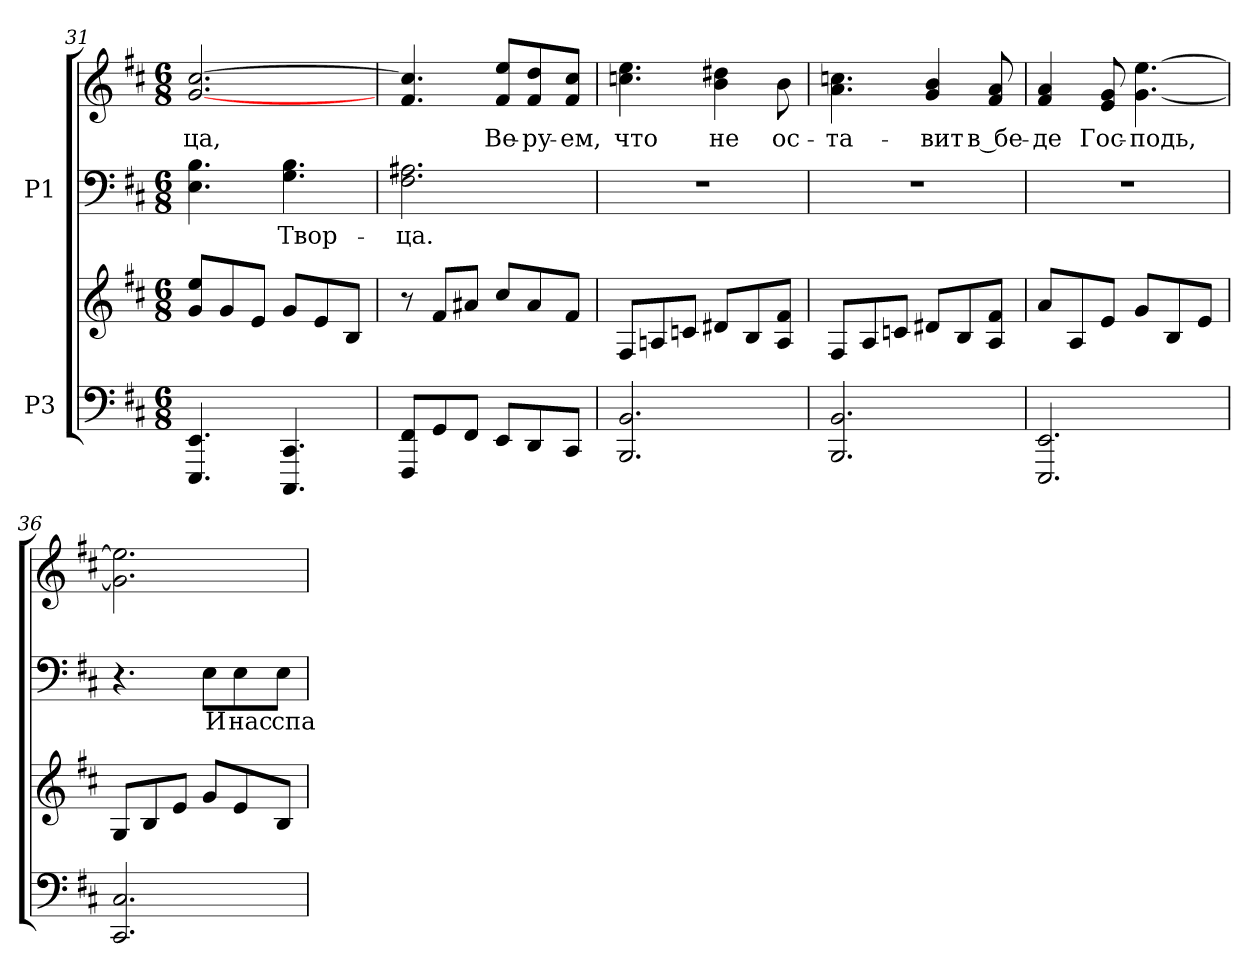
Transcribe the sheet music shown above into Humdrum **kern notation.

**kern	**kern	**kern	**text	**kern	**text
*part2	*part2	*part1	*part1	*part1	*part1
*staff4	*staff3	*staff2	*staff2	*staff1	*staff1
*I"P3	*	*I"P1	*	*	*
*clefF4	*clefG2	*clefF4	*	*clefG2	*
*k[f#c#]	*k[f#c#]	*k[f#c#]	*	*k[f#c#]	*
*D:	*D:	*D:	*	*D:	*
*M6/8	*M6/8	*M6/8	*	*M6/8	*
=31	=31	=31	=31	=31	=31
!	!	!	!	!	!LO:LY:b:color=#000000
4.EEEi/ 4.EEi	8gi/ 8eeiL	4.Ei\ 4.Bi	.	[<2.gi/ [>2.cc#i	-ца,
.	8gi/	.	.	.	.
.	8ei/J	.	.	.	.
!	!	!	!LO:LY:a:color=#000000	!	!
4.CCC#i/ 4.CC#i	8gi/L	4.Gi\ 4.Bi	Твор-	.	.
.	8ei/	.	.	.	.
.	8Bi/J	.	.	.	.
=32	=32	=32	=32	=32	=32
!	!	!	!LO:LY:a:color=#000000	!	!
8FFF#i/ 8FF#iL	8r	2.F#i\ 2.A#Xi	-ца.	4.f#i/ 4.cc#i]	.
8GGi/	8f#i/L	.	.	.	.
8FF#i/J	8a#Xi/J	.	.	.	.
!	!	!	!	!	!LO:LY:b:color=#000000
8EEi/L	8cc#i/L	.	.	8f#i/ 8eei/L	Ве-
!	!	!	!	!	!LO:LY:b:color=#000000
8DDi/	8a#i/	.	.	8f#i/ 8ddi/	-ру-
!	!	!	!	!	!LO:LY:b:color=#000000
8CC#i/J	8f#i/J	.	.	8f#i/ 8cc#i/J	-ем,
!!LO:LB:g=z
=33	=33	=33	=33	=33	=33
!	!	!LO:N:vis=1	!	!	!
!	!	!	!	!	!LO:LY:b:color=#000000
2.BBBi/ 2.BBi	8F#i/L	2.r	.	4.ccni\ 4.eei	что
.	8Ani/	.	.	.	.
.	8cni/J	.	.	.	.
!	!	!	!	!	!LO:LY:b:color=#000000
.	8d#Xi/L	.	.	4bi\ 4dd#Xi	не
.	8Bi/	.	.	.	.
!	!	!	!	!	!LO:LY:b:color=#000000
.	8Ai/ 8f#iJ	.	.	8bi\	ос-
=34	=34	=34	=34	=34	=34
!	!	!LO:N:vis=1	!	!	!
!	!	!	!	!	!LO:LY:b:color=#000000
2.BBBi/ 2.BBi	8F#i/L	2.r	.	4.ai\ 4.ccni	-та-
.	8Ai/	.	.	.	.
.	8cni/J	.	.	.	.
!	!	!	!	!	!LO:LY:b:color=#000000
.	8d#Xi/L	.	.	4gi/ 4bi	-вит
.	8Bi/	.	.	.	.
!	!	!	!	!	!LO:LY:b:color=#000000
.	8Ai/ 8f#iJ	.	.	8f#i/ 8ai	в бе-
=35	=35	=35	=35	=35	=35
!	!	!LO:N:vis=1	!	!	!
!	!	!	!	!	!LO:LY:b:color=#000000
2.EEEi/ 2.EEi	8ai/L	2.r	.	4f#i/ 4ai	-де
.	8Ai/	.	.	.	.
!	!	!	!	!	!LO:LY:b:color=#000000
.	8ei/J	.	.	8ei/ 8gi	Гос-
!	!	!	!	!	!LO:LY:b:color=#000000
.	8gi/L	.	.	[<4.gi\ [>4.eei	-подь,
.	8Bi/	.	.	.	.
.	8ei/J	.	.	.	.
=36	=36	=36	=36	=36	=36
2.CC#i/ 2.C#i	8Gi/L	4.r	.	2.gi\] 2.eei]	.
.	8Bi/	.	.	.	.
.	8ei/J	.	.	.	.
!	!	!	!LO:LY:a:color=#000000	!	!
.	8gi/L	8Ei\L	И	.	.
!	!	!	!LO:LY:a:color=#000000	!	!
.	8ei/	8Ei\	нас	.	.
!	!	!	!LO:LY:a:color=#000000	!	!
.	8Bi/J	8Ei\J	спа-	.	.
=	=	=	=	=	=
*-	*-	*-	*-	*-	*-
